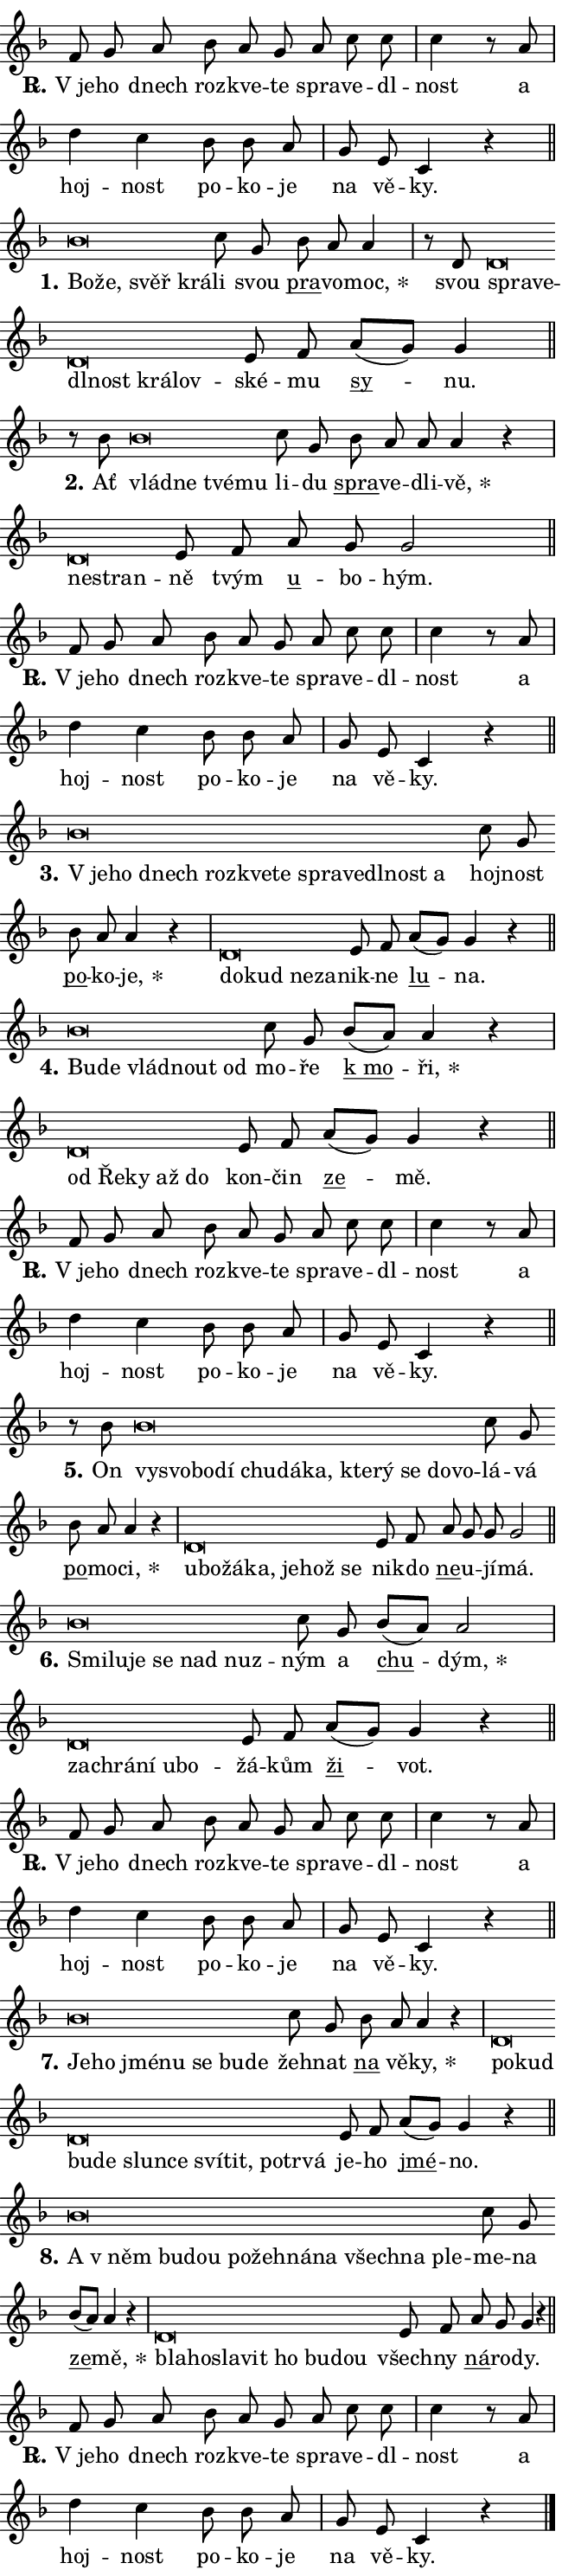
\version "2.24.0"
\header { tagline = "" }
\paper {
  indent = 0\cm
  top-margin = 0\cm
  right-margin = 0.13\cm % to fit lyric hyphens
  bottom-margin = 0\cm
  left-margin = 0\cm
  paper-width = 11\cm
  page-breaking = #ly:one-page-breaking
  system-system-spacing.basic-distance = #11
  score-system-spacing.basic-distance = #11
  ragged-last = ##f
}


%% Author: Thomas Morley
%% https://lists.gnu.org/archive/html/lilypond-user/2020-05/msg00002.html
#(define (line-position grob)
"Returns position of @var[grob} in current system:
   @code{'start}, if at first time-step
   @code{'end}, if at last time-step
   @code{'middle} otherwise
"
  (let* ((col (ly:item-get-column grob))
         (ln (ly:grob-object col 'left-neighbor))
         (rn (ly:grob-object col 'right-neighbor))
         (col-to-check-left (if (ly:grob? ln) ln col))
         (col-to-check-right (if (ly:grob? rn) rn col))
         (break-dir-left
           (and
             (ly:grob-property col-to-check-left 'non-musical #f)
             (ly:item-break-dir col-to-check-left)))
         (break-dir-right
           (and
             (ly:grob-property col-to-check-right 'non-musical #f)
             (ly:item-break-dir col-to-check-right))))
        (cond ((eqv? 1 break-dir-left) 'start)
              ((eqv? -1 break-dir-right) 'end)
              (else 'middle))))

#(define (tranparent-at-line-position vctor)
  (lambda (grob)
  "Relying on @code{line-position} select the relevant enry from @var{vctor}.
Used to determine transparency,"
    (case (line-position grob)
      ((end) (not (vector-ref vctor 0)))
      ((middle) (not (vector-ref vctor 1)))
      ((start) (not (vector-ref vctor 2))))))

noteHeadBreakVisibility =
#(define-music-function (break-visibility)(vector?)
"Makes @code{NoteHead}s transparent relying on @var{break-visibility}"
#{
  \override NoteHead.transparent =
    #(tranparent-at-line-position break-visibility)
#})

#(define delete-ledgers-for-transparent-note-heads
  (lambda (grob)
    "Reads whether a @code{NoteHead} is transparent.
If so this @code{NoteHead} is removed from @code{'note-heads} from
@var{grob}, which is supposed to be @code{LedgerLineSpanner}.
As a result ledgers are not printed for this @code{NoteHead}"
    (let* ((nhds-array (ly:grob-object grob 'note-heads))
           (nhds-list
             (if (ly:grob-array? nhds-array)
                 (ly:grob-array->list nhds-array)
                 '()))
           ;; Relies on the transparent-property being done before
           ;; Staff.LedgerLineSpanner.after-line-breaking is executed.
           ;; This is fragile ...
           (to-keep
             (remove
               (lambda (nhd)
                 (ly:grob-property nhd 'transparent #f))
               nhds-list)))
      ;; TODO find a better method to iterate over grob-arrays, similiar
      ;; to filter/remove etc for lists
      ;; For now rebuilt from scratch
      (set! (ly:grob-object grob 'note-heads)  '())
      (for-each
        (lambda (nhd)
          (ly:pointer-group-interface::add-grob grob 'note-heads nhd))
        to-keep))))

squashNotes = {
  \override NoteHead.X-extent = #'(-0.2 . 0.2)
  \override NoteHead.Y-extent = #'(-0.75 . 0)
  \override NoteHead.stencil =
    #(lambda (grob)
       (let ((pos (ly:grob-property grob 'staff-position)))
         (begin
           (if (< pos -7) (display "ERROR: Lower brevis then expected\n") (display ""))
           (if (<= pos -6) ly:text-interface::print ly:note-head::print))))
}
unSquashNotes = {
  \revert NoteHead.X-extent
  \revert NoteHead.Y-extent
  \revert NoteHead.stencil
}

hideNotes = \noteHeadBreakVisibility #begin-of-line-visible
unHideNotes = \noteHeadBreakVisibility #all-visible

% work-around for resetting accidentals
% https://lilypond.org/doc/v2.23/Documentation/notation/displaying-rhythms#unmetered-music
cadenzaMeasure = {
  \cadenzaOff
  \partial 1024 s1024
  \cadenzaOn
}

#(define-markup-command (accent layout props text) (markup?)
  "Underline accented syllable"
  (interpret-markup layout props
    #{\markup \override #'(offset . 4.3) \underline { #text }#}))

responsum = \markup \concat {
  "R" \hspace #-1.05 \path #0.1 #'((moveto 0 0.07) (lineto 0.9 0.8)) \hspace #0.05 "."
}

spaceSize = #0.6828661417322834 % exact space size for TeX Gyre Schola

\layout {
  \context {
    \Staff
    \remove "Time_signature_engraver"
    \override LedgerLineSpanner.after-line-breaking = #delete-ledgers-for-transparent-note-heads
  }
  \context {
    \Lyrics {
      \override LyricSpace.minimum-distance = \spaceSize
      \override LyricText.font-name = #"TeX Gyre Schola"
      \override LyricText.font-size = 1
      \override StanzaNumber.font-name = #"TeX Gyre Schola Bold"
      \override StanzaNumber.font-size = 1
    }
  }
  \context {
    \Score 
    \override NoteHead.text =
      #(lambda (grob) 
        (let ((pos (ly:grob-property grob 'staff-position)))
          #{\markup {
            \combine
              \halign #-0.55 \raise #(if (= pos -6) 0 0.5) \override #'(thickness . 2) \draw-line #'(3.2 . 0)
              \musicglyph "noteheads.sM1"
          }#}))
  }
}

% magnetic-lyrics.ily
%
%   written by
%     Jean Abou Samra <jean@abou-samra.fr>
%     Werner Lemberg <wl@gnu.org>
%
%   adapted by
%     Jiri Hon <jiri.hon@gmail.com>
%
% Version 2022-Apr-15

% https://www.mail-archive.com/lilypond-user@gnu.org/msg149350.html

#(define (Left_hyphen_pointer_engraver context)
   "Collect syllable-hyphen-syllable occurrences in lyrics and store
them in properties.  This engraver only looks to the left.  For
example, if the lyrics input is @code{foo -- bar}, it does the
following.

@itemize @bullet
@item
Set the @code{text} property of the @code{LyricHyphen} grob between
@q{foo} and @q{bar} to @code{foo}.

@item
Set the @code{left-hyphen} property of the @code{LyricText} grob with
text @q{foo} to the @code{LyricHyphen} grob between @q{foo} and
@q{bar}.
@end itemize

Use this auxiliary engraver in combination with the
@code{lyric-@/text::@/apply-@/magnetic-@/offset!} hook."
   (let ((hyphen #f)
         (text #f))
     (make-engraver
      (acknowledgers
       ((lyric-syllable-interface engraver grob source-engraver)
        (set! text grob)))
      (end-acknowledgers
       ((lyric-hyphen-interface engraver grob source-engraver)
        ;(when (not (grob::has-interface grob 'lyric-space-interface))
          (set! hyphen grob)));)
      ((stop-translation-timestep engraver)
       (when (and text hyphen)
         (ly:grob-set-object! text 'left-hyphen hyphen))
       (set! text #f)
       (set! hyphen #f)))))

#(define (lyric-text::apply-magnetic-offset! grob)
   "If the space between two syllables is less than the value in
property @code{LyricText@/.details@/.squash-threshold}, move the right
syllable to the left so that it gets concatenated with the left
syllable.

Use this function as a hook for
@code{LyricText@/.after-@/line-@/breaking} if the
@code{Left_@/hyphen_@/pointer_@/engraver} is active."
   (let ((hyphen (ly:grob-object grob 'left-hyphen #f)))
     (when hyphen
       (let ((left-text (ly:spanner-bound hyphen LEFT)))
         (when (grob::has-interface left-text 'lyric-syllable-interface)
           (let* ((common (ly:grob-common-refpoint grob left-text X))
                  (this-x-ext (ly:grob-extent grob common X))
                  (left-x-ext
                   (begin
                     ;; Trigger magnetism for left-text.
                     (ly:grob-property left-text 'after-line-breaking)
                     (ly:grob-extent left-text common X)))
                  ;; `delta` is the gap width between two syllables.
                  (delta (- (interval-start this-x-ext)
                            (interval-end left-x-ext)))
                  (details (ly:grob-property grob 'details))
                  (threshold (assoc-get 'squash-threshold details 0.2)))
             (when (< delta threshold)
               (let* (;; We have to manipulate the input text so that
                      ;; ligatures crossing syllable boundaries are not
                      ;; disabled.  For languages based on the Latin
                      ;; script this is essentially a beautification.
                      ;; However, for non-Western scripts it can be a
                      ;; necessity.
                      (lt (ly:grob-property left-text 'text))
                      (rt (ly:grob-property grob 'text))
                      (is-space (grob::has-interface hyphen 'lyric-space-interface))
                      (space (if is-space " " ""))
                      (extra-delta (if is-space spaceSize 0))
                      ;; Append new syllable.
                      (ltrt-space (if (and (string? lt) (string? rt))
                                (string-append lt space rt)
                                (make-concat-markup (list lt space rt))))
                      ;; Right-align `ltrt` to the right side.
                      (ltrt-space-markup (grob-interpret-markup
                               grob
                               (make-translate-markup
                                (cons (interval-length this-x-ext) 0)
                                (make-right-align-markup ltrt-space)))))
                 (begin
                   ;; Don't print `left-text`.
                   (ly:grob-set-property! left-text 'stencil #f)
                   ;; Set text and stencil (which holds all collected
                   ;; syllables so far) and shift it to the left.
                   (ly:grob-set-property! grob 'text ltrt-space)
                   (ly:grob-set-property! grob 'stencil ltrt-space-markup)
                   (ly:grob-translate-axis! grob (- (- delta extra-delta)) X))))))))))


#(define (lyric-hyphen::displace-bounds-first grob)
   ;; Make very sure this callback isn't triggered too early.
   (let ((left (ly:spanner-bound grob LEFT))
         (right (ly:spanner-bound grob RIGHT)))
     (ly:grob-property left 'after-line-breaking)
     (ly:grob-property right 'after-line-breaking)
     (ly:lyric-hyphen::print grob)))

squashThreshold = #0.4

\layout {
  \context {
    \Lyrics
    \consists #Left_hyphen_pointer_engraver
    \override LyricText.after-line-breaking =
      #lyric-text::apply-magnetic-offset!
    \override LyricHyphen.stencil = #lyric-hyphen::displace-bounds-first
    \override LyricText.details.squash-threshold = \squashThreshold
    \override LyricHyphen.minimum-distance = 0
    \override LyricHyphen.minimum-length = \squashThreshold
  }
}

squashText = \override LyricText.details.squash-threshold = 9999
unSquashText = \override LyricText.details.squash-threshold = \squashThreshold

leftText = \override LyricText.self-alignment-X = #LEFT
unLeftText = \revert LyricText.self-alignment-X

starOffset = #(lambda (grob) 
                (let ((x_offset (ly:self-alignment-interface::aligned-on-x-parent grob)))
                  (if (= x_offset 0) 0 (+ x_offset 1.2))))

star = #(define-music-function (syllable)(string?)
"Append star separator at the end of a syllable"
#{
  \once \override LyricText.X-offset = #starOffset
  \lyricmode { \markup {
    #syllable
    \override #'((font-name . "TeX Gyre Schola Bold")) \hspace #0.2 \lower #0.65 \larger "*"
  } }
#})

starAccent = #(define-music-function (syllable)(string?)
"Append star separator at the end of a syllable and make accent"
#{
  \once \override LyricText.X-offset = #starOffset
  \lyricmode { \markup {
    \accent #syllable
    \override #'((font-name . "TeX Gyre Schola Bold")) \hspace #0.2 \lower #0.65 \larger "*"
  } }
#})

breath = #(define-music-function (syllable)(string?)
"Append breathing indicator at the end of a syllable"
#{
  \lyricmode { \markup { #syllable "+" } }
#})

optionalBreath = #(define-music-function (syllable)(string?)
"Append optional breathing indicator at the end of a syllable"
#{
  \lyricmode { \markup { #syllable "(+)" } }
#})


\score {
    <<
        \new Voice = "melody" { \cadenzaOn \key f \major \relative { f'8 g a bes a g \bar "" a c c \cadenzaMeasure \bar "|" c4 r8 a \cadenzaMeasure \bar "|" d4 c \bar "" bes8 bes a \cadenzaMeasure \bar "|" g e c4 r \cadenzaMeasure \bar "||" \break } }
        \new Lyrics \lyricsto "melody" { \lyricmode { \set stanza = \responsum
"V je" -- ho dnech roz -- kve -- te spra -- ve -- dl -- nost a hoj -- nost po -- ko -- je na vě -- ky. } }
    >>
    \layout {}
}

\score {
    <<
        \new Voice = "melody" { \cadenzaOn \key f \major \relative { \squashNotes bes'\breve*1/16 \hideNotes \breve*1/16 \bar "" \breve*1/16 \breve*1/16 \bar "" \unHideNotes \unSquashNotes c8 g \bar "" bes a a4 \cadenzaMeasure \bar "|" r8 d, \squashNotes d\breve*1/16 \hideNotes \breve*1/16 \bar "" \breve*1/16 \bar "" \breve*1/16 \bar "" \breve*1/16 \breve*1/16 \bar "" \unHideNotes \unSquashNotes e8 f \bar "" a[( g)] g4 \cadenzaMeasure \bar "||" \break } }
        \new Lyrics \lyricsto "melody" { \lyricmode { \set stanza = "1."
\leftText Bo -- \squashText že, svěř krá -- \unLeftText \unSquashText li svou \markup \accent pra -- vo -- \star moc, svou \leftText spra -- \squashText ve -- dl -- nost krá -- lov -- \unLeftText \unSquashText ské -- mu \markup \accent sy -- nu. } }
    >>
    \layout {}
}

\score {
    <<
        \new Voice = "melody" { \cadenzaOn \key f \major \relative { r8 bes' \squashNotes bes\breve*1/16 \hideNotes \breve*1/16 \bar "" \breve*1/16 \breve*1/16 \bar "" \unHideNotes \unSquashNotes c8 g \bar "" bes a a a4 r \cadenzaMeasure \bar "|" \squashNotes d,\breve*1/16 \hideNotes \breve*1/16 \bar "" \unHideNotes \unSquashNotes e8 f \bar "" a g g2 \cadenzaMeasure \bar "||" \break } }
        \new Lyrics \lyricsto "melody" { \lyricmode { \set stanza = "2."
Ať \leftText vlád -- \squashText ne tvé -- mu \unLeftText \unSquashText li -- du \markup \accent spra -- ve -- dli -- \star vě, \leftText ne -- \squashText stran -- \unLeftText \unSquashText ně tvým \markup \accent u -- bo -- hým. } }
    >>
    \layout {}
}

\score {
    <<
        \new Voice = "melody" { \cadenzaOn \key f \major \relative { f'8 g a bes a g \bar "" a c c \cadenzaMeasure \bar "|" c4 r8 a \cadenzaMeasure \bar "|" d4 c \bar "" bes8 bes a \cadenzaMeasure \bar "|" g e c4 r \cadenzaMeasure \bar "||" \break } }
        \new Lyrics \lyricsto "melody" { \lyricmode { \set stanza = \responsum
"V je" -- ho dnech roz -- kve -- te spra -- ve -- dl -- nost a hoj -- nost po -- ko -- je na vě -- ky. } }
    >>
    \layout {}
}

\score {
    <<
        \new Voice = "melody" { \cadenzaOn \key f \major \relative { \squashNotes bes'\breve*1/16 \hideNotes \breve*1/16 \bar "" \breve*1/16 \bar "" \breve*1/16 \bar "" \breve*1/16 \bar "" \breve*1/16 \bar "" \breve*1/16 \bar "" \breve*1/16 \bar "" \breve*1/16 \bar "" \breve*1/16 \breve*1/16 \bar "" \unHideNotes \unSquashNotes c8 g \bar "" bes a a4 r \cadenzaMeasure \bar "|" \squashNotes d,\breve*1/16 \hideNotes \breve*1/16 \bar "" \breve*1/16 \breve*1/16 \bar "" \unHideNotes \unSquashNotes e8 f \bar "" a[( g)] g4 r \cadenzaMeasure \bar "||" \break } }
        \new Lyrics \lyricsto "melody" { \lyricmode { \set stanza = "3."
\leftText "V je" -- \squashText ho dnech roz -- kve -- te spra -- ve -- dl -- nost a \unLeftText \unSquashText hoj -- nost \markup \accent po -- ko -- \star je, \leftText do -- \squashText kud ne -- za -- \unLeftText \unSquashText nik -- ne \markup \accent lu -- na. } }
    >>
    \layout {}
}

\score {
    <<
        \new Voice = "melody" { \cadenzaOn \key f \major \relative { \squashNotes bes'\breve*1/16 \hideNotes \breve*1/16 \bar "" \breve*1/16 \bar "" \breve*1/16 \breve*1/16 \bar "" \unHideNotes \unSquashNotes c8 g \bar "" bes[( a)] a4 r \cadenzaMeasure \bar "|" \squashNotes d,\breve*1/16 \hideNotes \breve*1/16 \bar "" \breve*1/16 \bar "" \breve*1/16 \breve*1/16 \bar "" \unHideNotes \unSquashNotes e8 f \bar "" a[( g)] g4 r \cadenzaMeasure \bar "||" \break } }
        \new Lyrics \lyricsto "melody" { \lyricmode { \set stanza = "4."
\leftText Bu -- \squashText de vlád -- nout od \unLeftText \unSquashText mo -- ře \markup \accent "k mo" -- \star ři, \leftText od \squashText Ře -- ky až do \unLeftText \unSquashText kon -- čin \markup \accent ze -- mě. } }
    >>
    \layout {}
}

\score {
    <<
        \new Voice = "melody" { \cadenzaOn \key f \major \relative { f'8 g a bes a g \bar "" a c c \cadenzaMeasure \bar "|" c4 r8 a \cadenzaMeasure \bar "|" d4 c \bar "" bes8 bes a \cadenzaMeasure \bar "|" g e c4 r \cadenzaMeasure \bar "||" \break } }
        \new Lyrics \lyricsto "melody" { \lyricmode { \set stanza = \responsum
"V je" -- ho dnech roz -- kve -- te spra -- ve -- dl -- nost a hoj -- nost po -- ko -- je na vě -- ky. } }
    >>
    \layout {}
}

\score {
    <<
        \new Voice = "melody" { \cadenzaOn \key f \major \relative { r8 bes' \squashNotes bes\breve*1/16 \hideNotes \breve*1/16 \bar "" \breve*1/16 \bar "" \breve*1/16 \bar "" \breve*1/16 \bar "" \breve*1/16 \bar "" \breve*1/16 \bar "" \breve*1/16 \bar "" \breve*1/16 \bar "" \breve*1/16 \bar "" \breve*1/16 \breve*1/16 \bar "" \unHideNotes \unSquashNotes c8 g \bar "" bes a a4 r \cadenzaMeasure \bar "|" \squashNotes d,\breve*1/16 \hideNotes \breve*1/16 \bar "" \breve*1/16 \bar "" \breve*1/16 \bar "" \breve*1/16 \bar "" \breve*1/16 \breve*1/16 \bar "" \unHideNotes \unSquashNotes e8 f \bar "" a g g g2 \cadenzaMeasure \bar "||" \break } }
        \new Lyrics \lyricsto "melody" { \lyricmode { \set stanza = "5."
On \leftText vy -- \squashText svo -- bo -- dí chu -- dá -- ka, kte -- rý se do -- vo -- \unLeftText \unSquashText lá -- vá \markup \accent po -- mo -- \star ci, \leftText u -- \squashText bo -- žá -- ka, je -- hož se \unLeftText \unSquashText ni -- kdo \markup \accent ne -- u -- jí -- má. } }
    >>
    \layout {}
}

\score {
    <<
        \new Voice = "melody" { \cadenzaOn \key f \major \relative { \squashNotes bes'\breve*1/16 \hideNotes \breve*1/16 \bar "" \breve*1/16 \bar "" \breve*1/16 \bar "" \breve*1/16 \breve*1/16 \bar "" \unHideNotes \unSquashNotes c8 g \bar "" bes[( a)] a2 \cadenzaMeasure \bar "|" \squashNotes d,\breve*1/16 \hideNotes \breve*1/16 \bar "" \breve*1/16 \bar "" \breve*1/16 \breve*1/16 \bar "" \unHideNotes \unSquashNotes e8 f \bar "" a[( g)] g4 r \cadenzaMeasure \bar "||" \break } }
        \new Lyrics \lyricsto "melody" { \lyricmode { \set stanza = "6."
\leftText Smi -- \squashText lu -- je se nad nuz -- \unLeftText \unSquashText ným a \markup \accent chu -- \star dým, \leftText za -- \squashText chrá -- ní u -- bo -- \unLeftText \unSquashText žá -- kům \markup \accent ži -- vot. } }
    >>
    \layout {}
}

\score {
    <<
        \new Voice = "melody" { \cadenzaOn \key f \major \relative { f'8 g a bes a g \bar "" a c c \cadenzaMeasure \bar "|" c4 r8 a \cadenzaMeasure \bar "|" d4 c \bar "" bes8 bes a \cadenzaMeasure \bar "|" g e c4 r \cadenzaMeasure \bar "||" \break } }
        \new Lyrics \lyricsto "melody" { \lyricmode { \set stanza = \responsum
"V je" -- ho dnech roz -- kve -- te spra -- ve -- dl -- nost a hoj -- nost po -- ko -- je na vě -- ky. } }
    >>
    \layout {}
}

\score {
    <<
        \new Voice = "melody" { \cadenzaOn \key f \major \relative { \squashNotes bes'\breve*1/16 \hideNotes \breve*1/16 \bar "" \breve*1/16 \bar "" \breve*1/16 \bar "" \breve*1/16 \bar "" \breve*1/16 \breve*1/16 \bar "" \unHideNotes \unSquashNotes c8 g \bar "" bes a a4 r \cadenzaMeasure \bar "|" \squashNotes d,\breve*1/16 \hideNotes \breve*1/16 \bar "" \breve*1/16 \bar "" \breve*1/16 \bar "" \breve*1/16 \bar "" \breve*1/16 \bar "" \breve*1/16 \bar "" \breve*1/16 \bar "" \breve*1/16 \bar "" \breve*1/16 \breve*1/16 \bar "" \unHideNotes \unSquashNotes e8 f \bar "" a[( g)] g4 r \cadenzaMeasure \bar "||" \break } }
        \new Lyrics \lyricsto "melody" { \lyricmode { \set stanza = "7."
\leftText Je -- \squashText ho jmé -- nu se bu -- de \unLeftText \unSquashText žeh -- nat \markup \accent na vě -- \star ky, \leftText po -- \squashText kud bu -- de slun -- ce sví -- tit, po -- tr -- vá \unLeftText \unSquashText je -- ho \markup \accent jmé -- no. } }
    >>
    \layout {}
}

\score {
    <<
        \new Voice = "melody" { \cadenzaOn \key f \major \relative { \squashNotes bes'\breve*1/16 \hideNotes \breve*1/16 \bar "" \breve*1/16 \bar "" \breve*1/16 \bar "" \breve*1/16 \bar "" \breve*1/16 \bar "" \breve*1/16 \bar "" \breve*1/16 \bar "" \breve*1/16 \bar "" \breve*1/16 \breve*1/16 \bar "" \unHideNotes \unSquashNotes c8 g \bar "" bes[( a)] a4 r \cadenzaMeasure \bar "|" \squashNotes d,\breve*1/16 \hideNotes \breve*1/16 \bar "" \breve*1/16 \bar "" \breve*1/16 \bar "" \breve*1/16 \bar "" \breve*1/16 \breve*1/16 \bar "" \unHideNotes \unSquashNotes e8 f \bar "" a g g4 r \cadenzaMeasure \bar "||" \break } }
        \new Lyrics \lyricsto "melody" { \lyricmode { \set stanza = "8."
\leftText A \squashText "v něm" bu -- dou po -- žeh -- ná -- na všech -- na ple -- \unLeftText \unSquashText me -- na \markup \accent ze -- \star mě, \leftText bla -- \squashText ho -- sla -- vit ho bu -- dou \unLeftText \unSquashText všech -- ny \markup \accent ná -- ro -- dy. } }
    >>
    \layout {}
}

\score {
    <<
        \new Voice = "melody" { \cadenzaOn \key f \major \relative { f'8 g a bes a g \bar "" a c c \cadenzaMeasure \bar "|" c4 r8 a \cadenzaMeasure \bar "|" d4 c \bar "" bes8 bes a \cadenzaMeasure \bar "|" g e c4 r \cadenzaMeasure \bar "||" \break } \bar "|." }
        \new Lyrics \lyricsto "melody" { \lyricmode { \set stanza = \responsum
"V je" -- ho dnech roz -- kve -- te spra -- ve -- dl -- nost a hoj -- nost po -- ko -- je na vě -- ky. } }
    >>
    \layout {}
}
